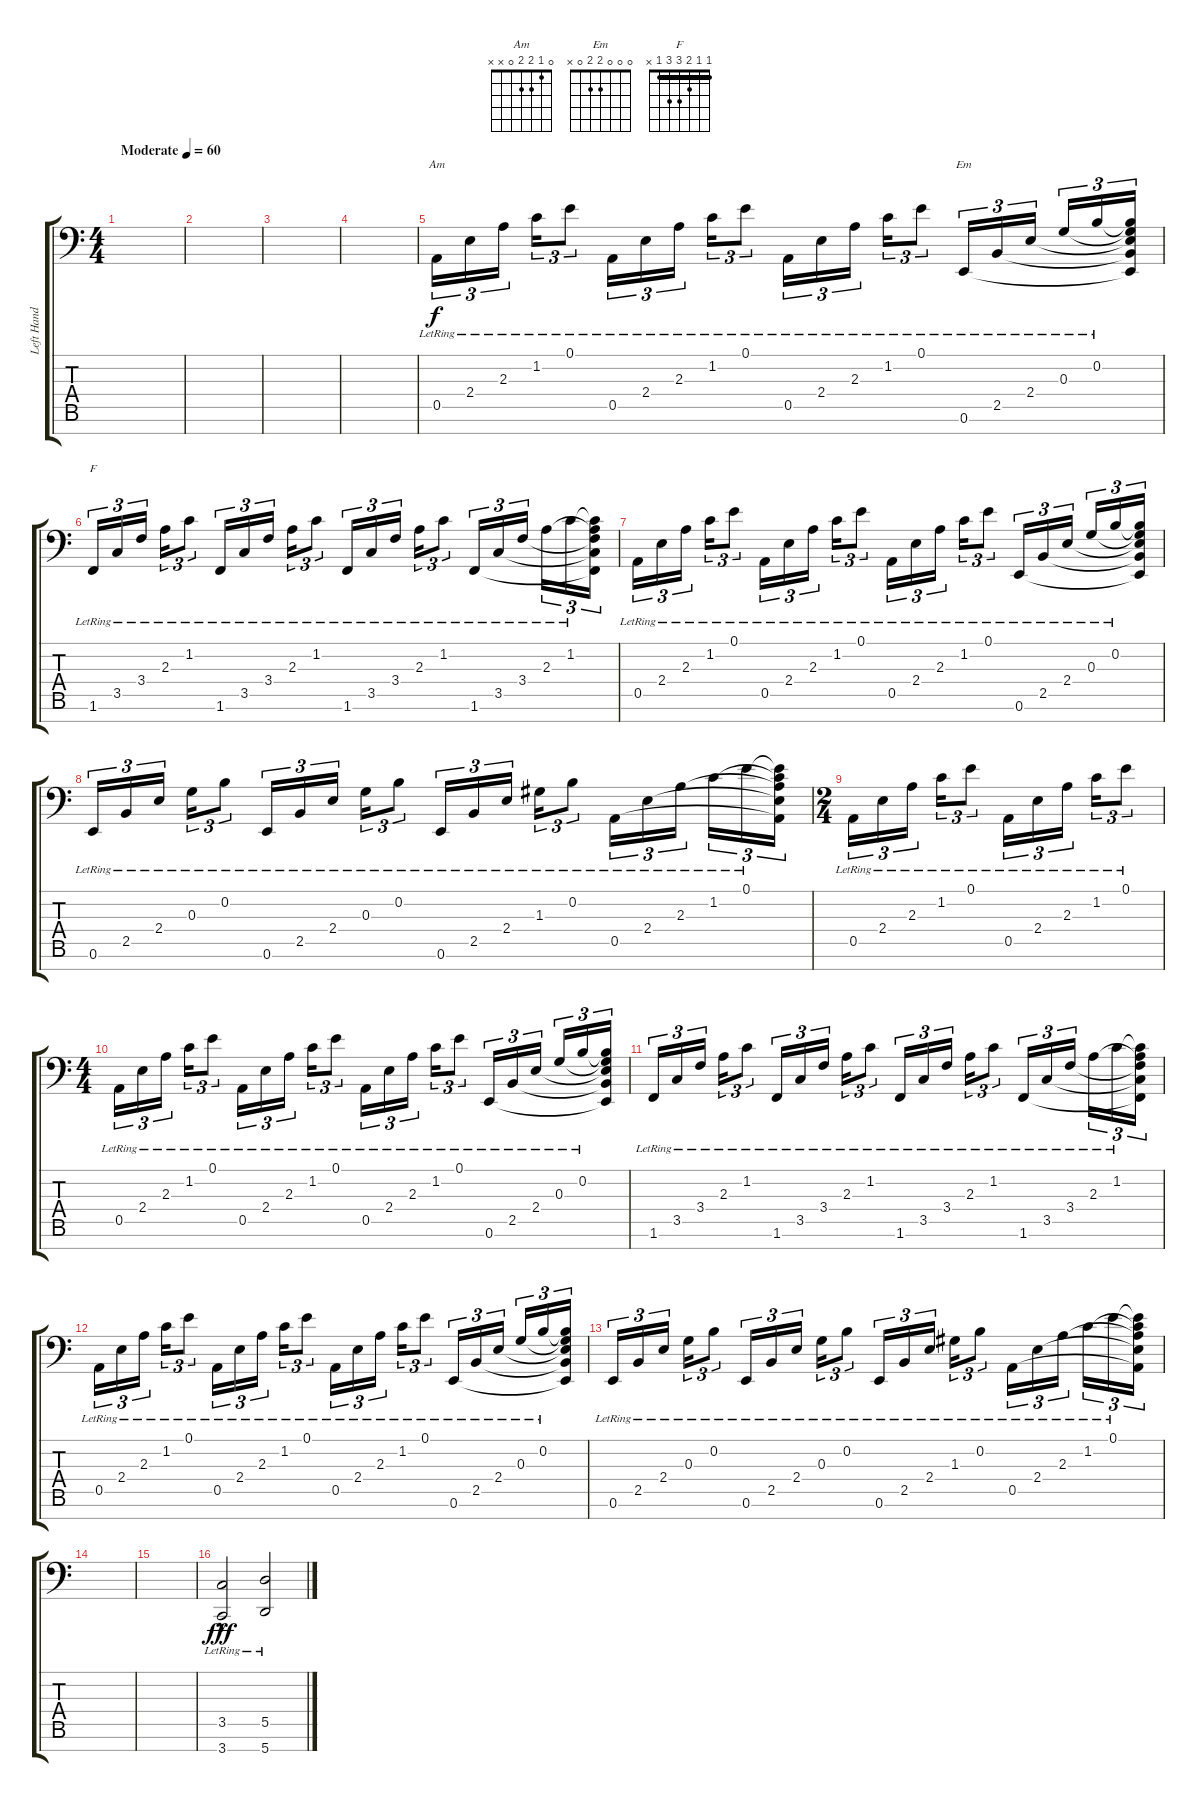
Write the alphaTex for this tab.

\track ("Left Hand" "Left Hand") {instrument brightacousticpiano}
\staff {score tabs}
\tuning (E4 B3 G3 D3 A2 E2 A1) {hide}
\chord ("Am" 0 1 2 2 0 x x)
\chord ("Em" 0 0 0 2 2 0 x)
\chord ("F" 1 1 2 3 3 1 x) {barre 1}
\ts (4 4)
\tempo (60 "Moderate")
\clef f4
\ks c
|
|
|
|
0.5{lr}.16{tu (3 2) ch "Am"} 2.4{lr}.16{tu (3 2)} 2.3{lr}.16{tu (3 2) beam splitsecondary} 1.2{lr}.16{tu (3 2)} 0.1{lr}.8{tu (3 2)} 0.5{lr}.16{tu (3 2)} 2.4{lr}.16{tu (3 2)} 2.3{lr}.16{tu (3 2) beam splitsecondary} 1.2{lr}.16{tu (3 2)} 0.1{lr}.8{tu (3 2)} 0.5{lr}.16{tu (3 2)} 2.4{lr}.16{tu (3 2)} 2.3{lr}.16{tu (3 2) beam splitsecondary} 1.2{lr}.16{tu (3 2)} 0.1{lr}.8{tu (3 2)} 0.6{lr}.16{tu (3 2) ch "Em"} 2.5{lr}.16{tu (3 2)} 2.4{lr}.16{tu (3 2) beam splitsecondary} 0.3{lr}.16{tu (3 2)} 0.2{lr}.16{tu (3 2)} (0.2{t} 0.3{t} 2.4{t} 2.5{t} 0.6{t}).16{tu (3 2)} |
1.6{lr}.16{tu (3 2) ch "F"} 3.5{lr}.16{tu (3 2)} 3.4{lr}.16{tu (3 2) beam splitsecondary} 2.3{lr}.16{tu (3 2)} 1.2{lr}.8{tu (3 2)} 1.6{lr}.16{tu (3 2)} 3.5{lr}.16{tu (3 2)} 3.4{lr}.16{tu (3 2) beam splitsecondary} 2.3{lr}.16{tu (3 2)} 1.2{lr}.8{tu (3 2)} 1.6{lr}.16{tu (3 2)} 3.5{lr}.16{tu (3 2)} 3.4{lr}.16{tu (3 2) beam splitsecondary} 2.3{lr}.16{tu (3 2)} 1.2{lr}.8{tu (3 2)} 1.6{lr}.16{tu (3 2)} 3.5{lr}.16{tu (3 2)} 3.4{lr}.16{tu (3 2) beam splitsecondary} 2.3{lr}.16{tu (3 2)} 1.2{lr}.16{tu (3 2)} (1.2{t} 2.3{t} 3.4{t} 3.5{t} 1.6{t}).16{tu (3 2)} |
0.5{lr}.16{tu (3 2)} 2.4{lr}.16{tu (3 2)} 2.3{lr}.16{tu (3 2) beam splitsecondary} 1.2{lr}.16{tu (3 2)} 0.1{lr}.8{tu (3 2)} 0.5{lr}.16{tu (3 2)} 2.4{lr}.16{tu (3 2)} 2.3{lr}.16{tu (3 2) beam splitsecondary} 1.2{lr}.16{tu (3 2)} 0.1{lr}.8{tu (3 2)} 0.5{lr}.16{tu (3 2)} 2.4{lr}.16{tu (3 2)} 2.3{lr}.16{tu (3 2) beam splitsecondary} 1.2{lr}.16{tu (3 2)} 0.1{lr}.8{tu (3 2)} 0.6{lr}.16{tu (3 2)} 2.5{lr}.16{tu (3 2)} 2.4{lr}.16{tu (3 2) beam splitsecondary} 0.3{lr}.16{tu (3 2)} 0.2{lr}.16{tu (3 2)} (0.2{t} 0.3{t} 2.4{t} 2.5{t} 0.6{t}).16{tu (3 2)} |
0.6{lr}.16{tu (3 2)} 2.5{lr}.16{tu (3 2)} 2.4{lr}.16{tu (3 2) beam splitsecondary} 0.3{lr}.16{tu (3 2)} 0.2{lr}.8{tu (3 2)} 0.6{lr}.16{tu (3 2)} 2.5{lr}.16{tu (3 2)} 2.4{lr}.16{tu (3 2) beam splitsecondary} 0.3{lr}.16{tu (3 2)} 0.2{lr}.8{tu (3 2)} 0.6{lr}.16{tu (3 2)} 2.5{lr}.16{tu (3 2)} 2.4{lr}.16{tu (3 2) beam splitsecondary} 1.3{lr}.16{tu (3 2)} 0.2{lr}.8{tu (3 2)} 0.5{lr}.16{tu (3 2)} 2.4{lr}.16{tu (3 2)} 2.3{lr}.16{tu (3 2) beam splitsecondary} 1.2{lr}.16{tu (3 2)} 0.1{lr}.16{tu (3 2)} (0.1{t} 1.2{t} 2.3{t} 2.4{t} 0.5{t}).16{tu (3 2)} |
\ts (2 4)
0.5{lr}.16{tu (3 2)} 2.4{lr}.16{tu (3 2)} 2.3{lr}.16{tu (3 2) beam splitsecondary} 1.2{lr}.16{tu (3 2)} 0.1{lr}.8{tu (3 2)} 0.5{lr}.16{tu (3 2)} 2.4{lr}.16{tu (3 2)} 2.3{lr}.16{tu (3 2) beam splitsecondary} 1.2{lr}.16{tu (3 2)} 0.1{lr}.8{tu (3 2)} |
\ts (4 4)
0.5{lr}.16{tu (3 2)} 2.4{lr}.16{tu (3 2)} 2.3{lr}.16{tu (3 2) beam splitsecondary} 1.2{lr}.16{tu (3 2)} 0.1{lr}.8{tu (3 2)} 0.5{lr}.16{tu (3 2)} 2.4{lr}.16{tu (3 2)} 2.3{lr}.16{tu (3 2) beam splitsecondary} 1.2{lr}.16{tu (3 2)} 0.1{lr}.8{tu (3 2)} 0.5{lr}.16{tu (3 2)} 2.4{lr}.16{tu (3 2)} 2.3{lr}.16{tu (3 2) beam splitsecondary} 1.2{lr}.16{tu (3 2)} 0.1{lr}.8{tu (3 2)} 0.6{lr}.16{tu (3 2)} 2.5{lr}.16{tu (3 2)} 2.4{lr}.16{tu (3 2) beam splitsecondary} 0.3{lr}.16{tu (3 2)} 0.2{lr}.16{tu (3 2)} (0.2{t} 0.3{t} 2.4{t} 2.5{t} 0.6{t}).16{tu (3 2)} |
1.6{lr}.16{tu (3 2)} 3.5{lr}.16{tu (3 2)} 3.4{lr}.16{tu (3 2) beam splitsecondary} 2.3{lr}.16{tu (3 2)} 1.2{lr}.8{tu (3 2)} 1.6{lr}.16{tu (3 2)} 3.5{lr}.16{tu (3 2)} 3.4{lr}.16{tu (3 2) beam splitsecondary} 2.3{lr}.16{tu (3 2)} 1.2{lr}.8{tu (3 2)} 1.6{lr}.16{tu (3 2)} 3.5{lr}.16{tu (3 2)} 3.4{lr}.16{tu (3 2) beam splitsecondary} 2.3{lr}.16{tu (3 2)} 1.2{lr}.8{tu (3 2)} 1.6{lr}.16{tu (3 2)} 3.5{lr}.16{tu (3 2)} 3.4{lr}.16{tu (3 2) beam splitsecondary} 2.3{lr}.16{tu (3 2)} 1.2{lr}.16{tu (3 2)} (1.2{t} 2.3{t} 3.4{t} 3.5{t} 1.6{t}).16{tu (3 2)} |
0.5{lr}.16{tu (3 2)} 2.4{lr}.16{tu (3 2)} 2.3{lr}.16{tu (3 2) beam splitsecondary} 1.2{lr}.16{tu (3 2)} 0.1{lr}.8{tu (3 2)} 0.5{lr}.16{tu (3 2)} 2.4{lr}.16{tu (3 2)} 2.3{lr}.16{tu (3 2) beam splitsecondary} 1.2{lr}.16{tu (3 2)} 0.1{lr}.8{tu (3 2)} 0.5{lr}.16{tu (3 2)} 2.4{lr}.16{tu (3 2)} 2.3{lr}.16{tu (3 2) beam splitsecondary} 1.2{lr}.16{tu (3 2)} 0.1{lr}.8{tu (3 2)} 0.6{lr}.16{tu (3 2)} 2.5{lr}.16{tu (3 2)} 2.4{lr}.16{tu (3 2) beam splitsecondary} 0.3{lr}.16{tu (3 2)} 0.2{lr}.16{tu (3 2)} (0.2{t} 0.3{t} 2.4{t} 2.5{t} 0.6{t}).16{tu (3 2)} |
0.6{lr}.16{tu (3 2)} 2.5{lr}.16{tu (3 2)} 2.4{lr}.16{tu (3 2) beam splitsecondary} 0.3{lr}.16{tu (3 2)} 0.2{lr}.8{tu (3 2)} 0.6{lr}.16{tu (3 2)} 2.5{lr}.16{tu (3 2)} 2.4{lr}.16{tu (3 2) beam splitsecondary} 0.3{lr}.16{tu (3 2)} 0.2{lr}.8{tu (3 2)} 0.6{lr}.16{tu (3 2)} 2.5{lr}.16{tu (3 2)} 2.4{lr}.16{tu (3 2) beam splitsecondary} 1.3{lr}.16{tu (3 2)} 0.2{lr}.8{tu (3 2)} 0.5{lr}.16{tu (3 2)} 2.4{lr}.16{tu (3 2)} 2.3{lr}.16{tu (3 2) beam splitsecondary} 1.2{lr}.16{tu (3 2)} 0.1{lr}.16{tu (3 2)} (0.1{t} 1.2{t} 2.3{t} 2.4{t} 0.5{t}).16{tu (3 2)} |
|
|
(3.5{hac lr} 3.7{hac lr}).2{dy fff} (5.5{lr} 5.7{lr}).2
